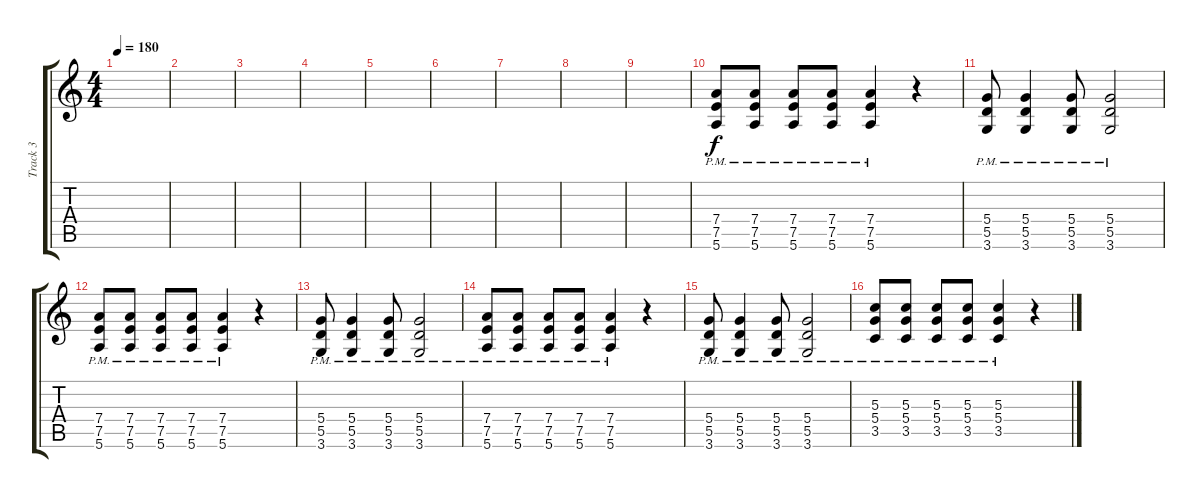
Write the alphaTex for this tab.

\track ("Track 3" "Track 3") {instrument distortionguitar}
\staff {score tabs}
\tuning (E4 B3 G3 D3 A2 E2) {hide}
\ts (4 4)
\tempo 180
\clef g2
\ks c
|
|
|
|
|
|
|
|
|
(7.4{pm} 7.5{pm} 5.6{pm}).8 (7.4{pm} 7.5{pm} 5.6{pm}).8 (7.4{pm} 7.5{pm} 5.6{pm}).8 (7.4{pm} 7.5{pm} 5.6{pm}).8 (7.4{pm} 7.5{pm} 5.6{pm}).4 r.4 |
(5.4{pm} 5.5{pm} 3.6{pm}).8 (5.4{pm} 5.5{pm} 3.6{pm}).4 (5.4{pm} 5.5{pm} 3.6{pm}).8 (5.4{pm} 5.5{pm} 3.6{pm}).2 |
(7.4{pm} 7.5{pm} 5.6{pm}).8 (7.4{pm} 7.5{pm} 5.6{pm}).8 (7.4{pm} 7.5{pm} 5.6{pm}).8 (7.4{pm} 7.5{pm} 5.6{pm}).8 (7.4{pm} 7.5{pm} 5.6{pm}).4 r.4 |
(5.4{pm} 5.5{pm} 3.6{pm}).8 (5.4{pm} 5.5{pm} 3.6{pm}).4 (5.4{pm} 5.5{pm} 3.6{pm}).8 (5.4{pm} 5.5{pm} 3.6{pm}).2 |
(7.4{pm} 7.5{pm} 5.6{pm}).8 (7.4{pm} 7.5{pm} 5.6{pm}).8 (7.4{pm} 7.5{pm} 5.6{pm}).8 (7.4{pm} 7.5{pm} 5.6{pm}).8 (7.4{pm} 7.5{pm} 5.6{pm}).4 r.4 |
(5.4{pm} 5.5{pm} 3.6{pm}).8 (5.4{pm} 5.5{pm} 3.6{pm}).4 (5.4{pm} 5.5{pm} 3.6{pm}).8 (5.4{pm} 5.5{pm} 3.6{pm}).2 |
(5.3 5.4{pm} 3.5{pm}).8 (5.3 5.4{pm} 3.5{pm}).8 (5.3 5.4{pm} 3.5{pm}).8 (5.3 5.4{pm} 3.5{pm}).8 (5.3 5.4{pm} 3.5{pm}).4 r.4
